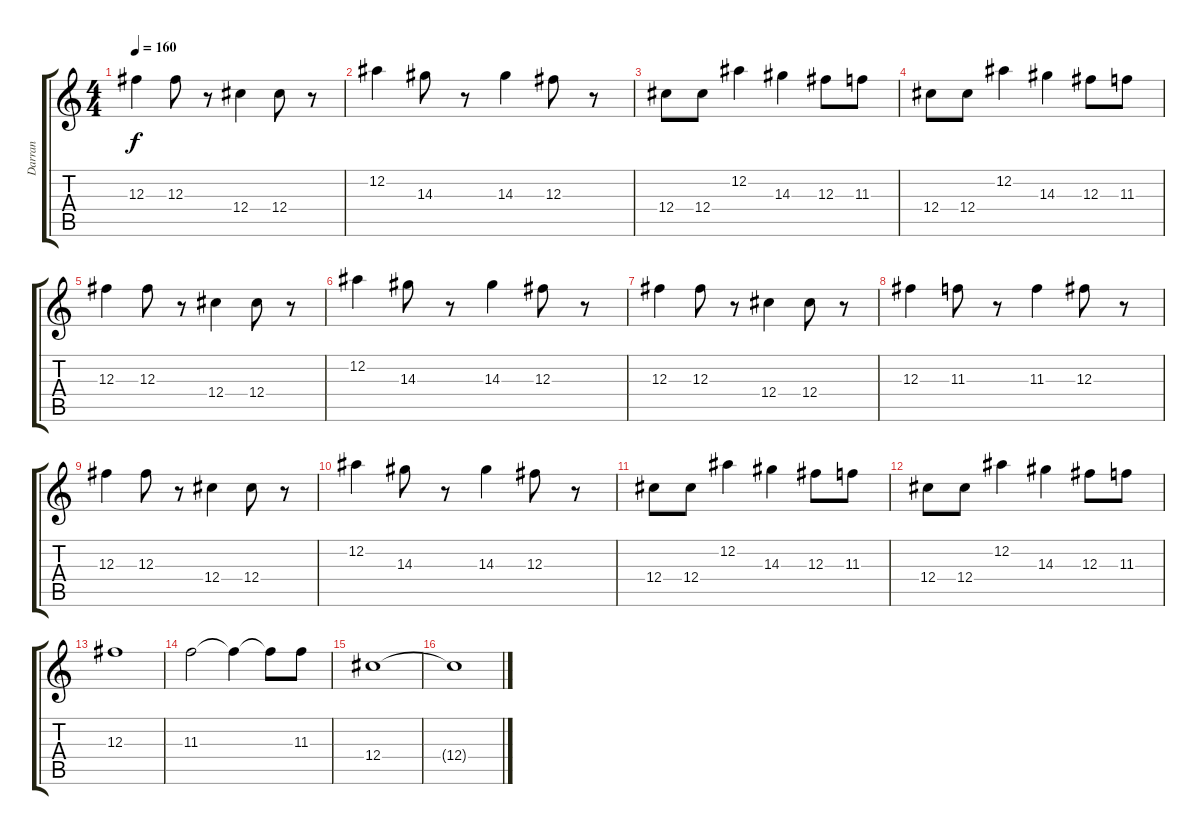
\track ("Darran" "Darran") {instrument distortionguitar}
\staff {score tabs}
\tuning (Eb4 Bb3 Gb3 Db3 Ab2 Db2) {hide}
\ts (4 4)
\tempo 160
\clef g2
\ks c
12.3.4{dy f} 12.3.8 r.8 12.4.4 12.4.8 r.8 |
12.2.4 14.3.8 r.8 14.3.4 12.3.8 r.8 |
12.4.8 12.4.8 12.2.4 14.3.4 12.3.8 11.3.8 |
12.4.8 12.4.8 12.2.4 14.3.4 12.3.8 11.3.8 |
12.3.4 12.3.8 r.8 12.4.4 12.4.8 r.8 |
12.2.4 14.3.8 r.8 14.3.4 12.3.8 r.8 |
12.3.4 12.3.8 r.8 12.4.4 12.4.8 r.8 |
12.3.4 11.3.8 r.8 11.3.4 12.3.8 r.8 |
12.3.4 12.3.8 r.8 12.4.4 12.4.8 r.8 |
12.2.4 14.3.8 r.8 14.3.4 12.3.8 r.8 |
12.4.8 12.4.8 12.2.4 14.3.4 12.3.8 11.3.8 |
12.4.8 12.4.8 12.2.4 14.3.4 12.3.8 11.3.8 |
12.3.1 |
11.3.2 11.3{t}.4 11.3{t}.8 11.3.8 |
12.4.1 |
12.4{t}.1
